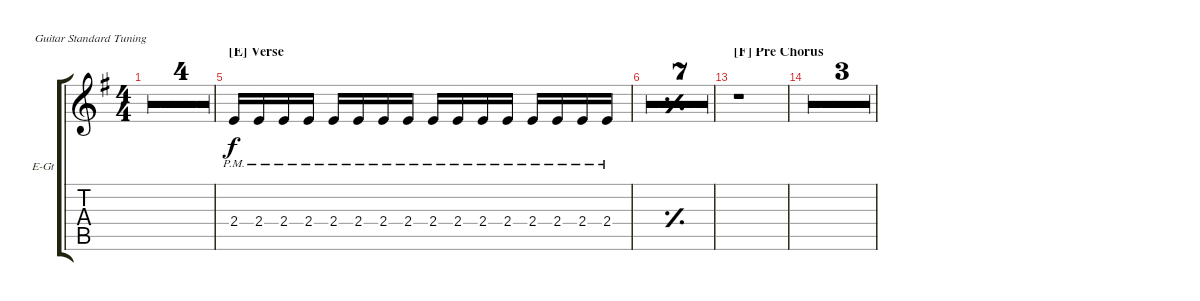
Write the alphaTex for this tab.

\defaultSystemsLayout 4
\bracketExtendMode groupsimilarinstruments
\firstSystemTrackNameOrientation horizontal
\otherSystemsTrackNameOrientation horizontal
\track ("Jamie Cook Gtr.2" "E-Gt") {multiBarRest instrument electricguitarclean}
\staff {score tabs}
\tuning (E4 B3 G3 D3 A2 E2)
\ts (4 4)
\tempo 90
\clef g2
\ks g
r.1{dy f} |
r.1 |
|
|
\section ("E" "Verse")
2.4{pm}.16 2.4{pm}.16 2.4{pm}.16 2.4{pm}.16 2.4{pm}.16 2.4{pm}.16 2.4{pm}.16 2.4{pm}.16 2.4{pm}.16 2.4{pm}.16 2.4{pm}.16 2.4{pm}.16 2.4{pm}.16 2.4{pm}.16 2.4{pm}.16 2.4{pm}.16 |
\simile simple
|
|
|
|
|
|
|
\section ("F" "Pre Chorus")
\simile none
r.1 |
r.1 |
r.1 |
r.1
